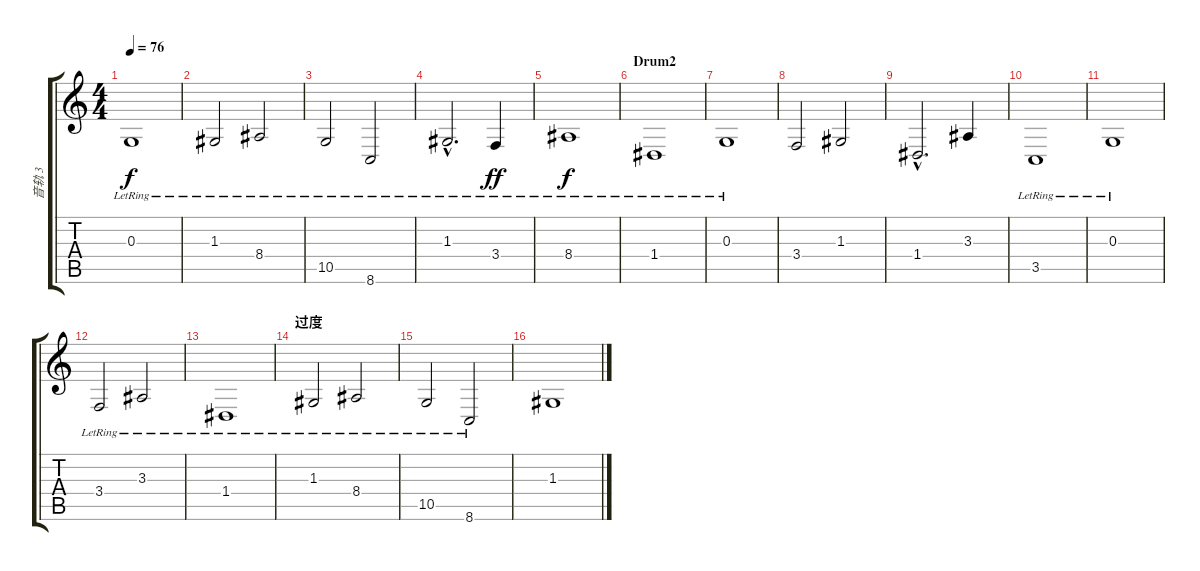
\track ("音轨 3" "音轨 3") {instrument acousticgrandpiano}
\staff {score tabs}
\tuning (E4 B3 G3 D3 A2 E2) {hide}
\ts (4 4)
\tempo 76
\clef g2
\ks c
0.3{lr}.1{dy f} |
1.3{lr}.2 8.4{lr}.2 |
10.5{lr}.2 8.6{lr}.2 |
1.3{hac lr}.2{d} 3.4{lr}.4{dy ff} |
8.4{lr}.1{dy f} |
\section ("" "Drum2")
1.4{lr}.1 |
0.3{lr}.1 |
3.4.2 1.3.2 |
1.4{hac}.2{d} 3.3.4 |
3.5{lr}.1 |
0.3{lr}.1 |
3.4{lr}.2 3.3{lr}.2 |
1.4{lr}.1 |
\section ("" "过度")
1.3{lr}.2 8.4{lr}.2 |
10.5{lr}.2 8.6{lr}.2 |
1.3.1
